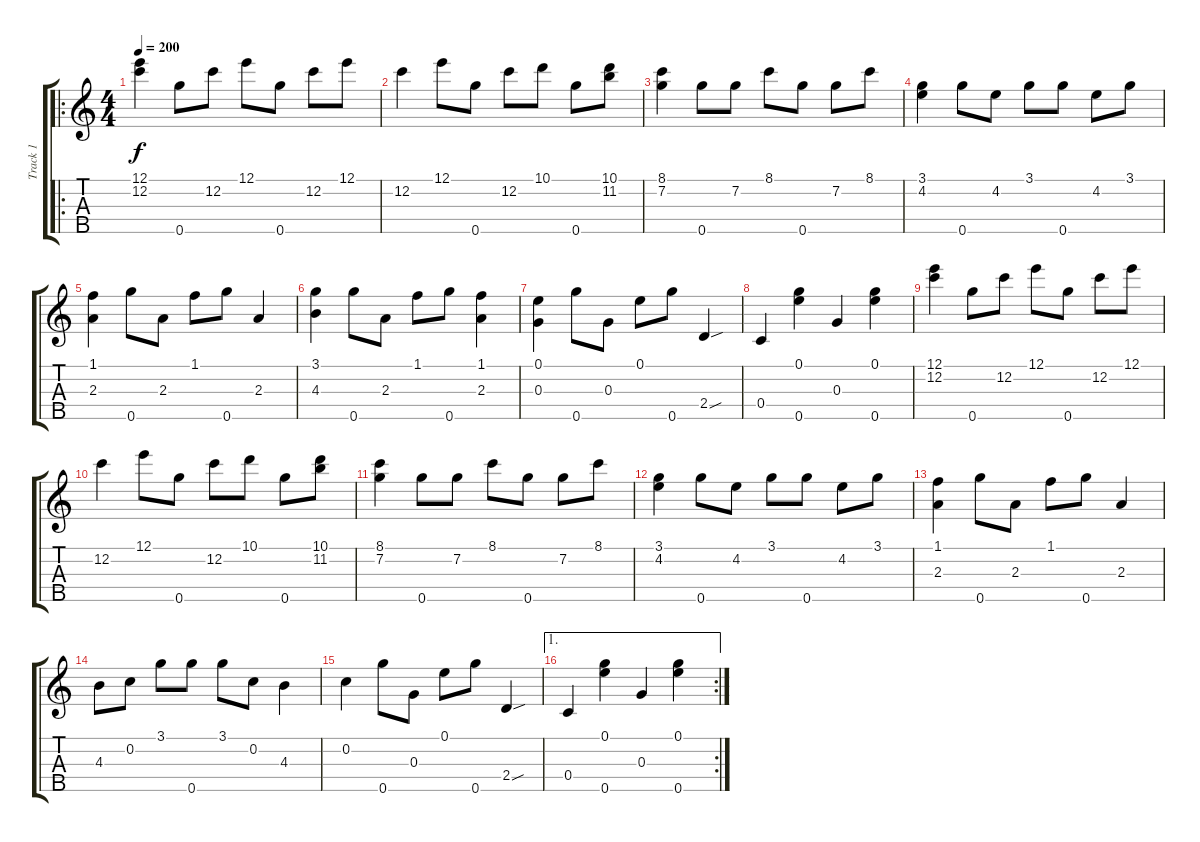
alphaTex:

\track ("Track 1" "Track 1") {instrument banjo}
\staff {score tabs}
\tuning (E4 C4 G3 C3 G4) {hide}
\displaytranspose 12
\ro
\ts (4 4)
\tempo 200
\clef g2
\ks c
(12.1 12.2).4{dy f} 0.5.8 12.2.8 12.1.8 0.5.8 12.2.8 12.1.8 |
12.2.4 12.1.8 0.5.8 12.2.8 10.1.8 0.5.8 (10.1 11.2).8 |
(8.1 7.2).4 0.5.8 7.2.8 8.1.8 0.5.8 7.2.8 8.1.8 |
(3.1 4.2).4 0.5.8 4.2.8 3.1.8 0.5.8 4.2.8 3.1.8 |
(1.1 2.3).4 0.5.8 2.3.8 1.1.8 0.5.8 2.3.4 |
(3.1 4.3).4 0.5.8 2.3.8 1.1.8 0.5.8 (1.1 2.3).4 |
(0.1 0.3).4 0.5.8 0.3.8 0.1.8 0.5.8 2.4{sou}.4 |
0.4.4 (0.1 0.5).4 0.3.4 (0.1 0.5).4 |
(12.1 12.2).4 0.5.8 12.2.8 12.1.8 0.5.8 12.2.8 12.1.8 |
12.2.4 12.1.8 0.5.8 12.2.8 10.1.8 0.5.8 (10.1 11.2).8 |
(8.1 7.2).4 0.5.8 7.2.8 8.1.8 0.5.8 7.2.8 8.1.8 |
(3.1 4.2).4 0.5.8 4.2.8 3.1.8 0.5.8 4.2.8 3.1.8 |
(1.1 2.3).4 0.5.8 2.3.8 1.1.8 0.5.8 2.3.4 |
4.3.8 0.2.8 3.1.8 0.5.8 3.1.8 0.2.8 4.3.4 |
0.2.4 0.5.8 0.3.8 0.1.8 0.5.8 2.4{sou}.4 |
\ae 1
\rc 2
0.4.4 (0.1 0.5).4 0.3.4 (0.1 0.5).4
